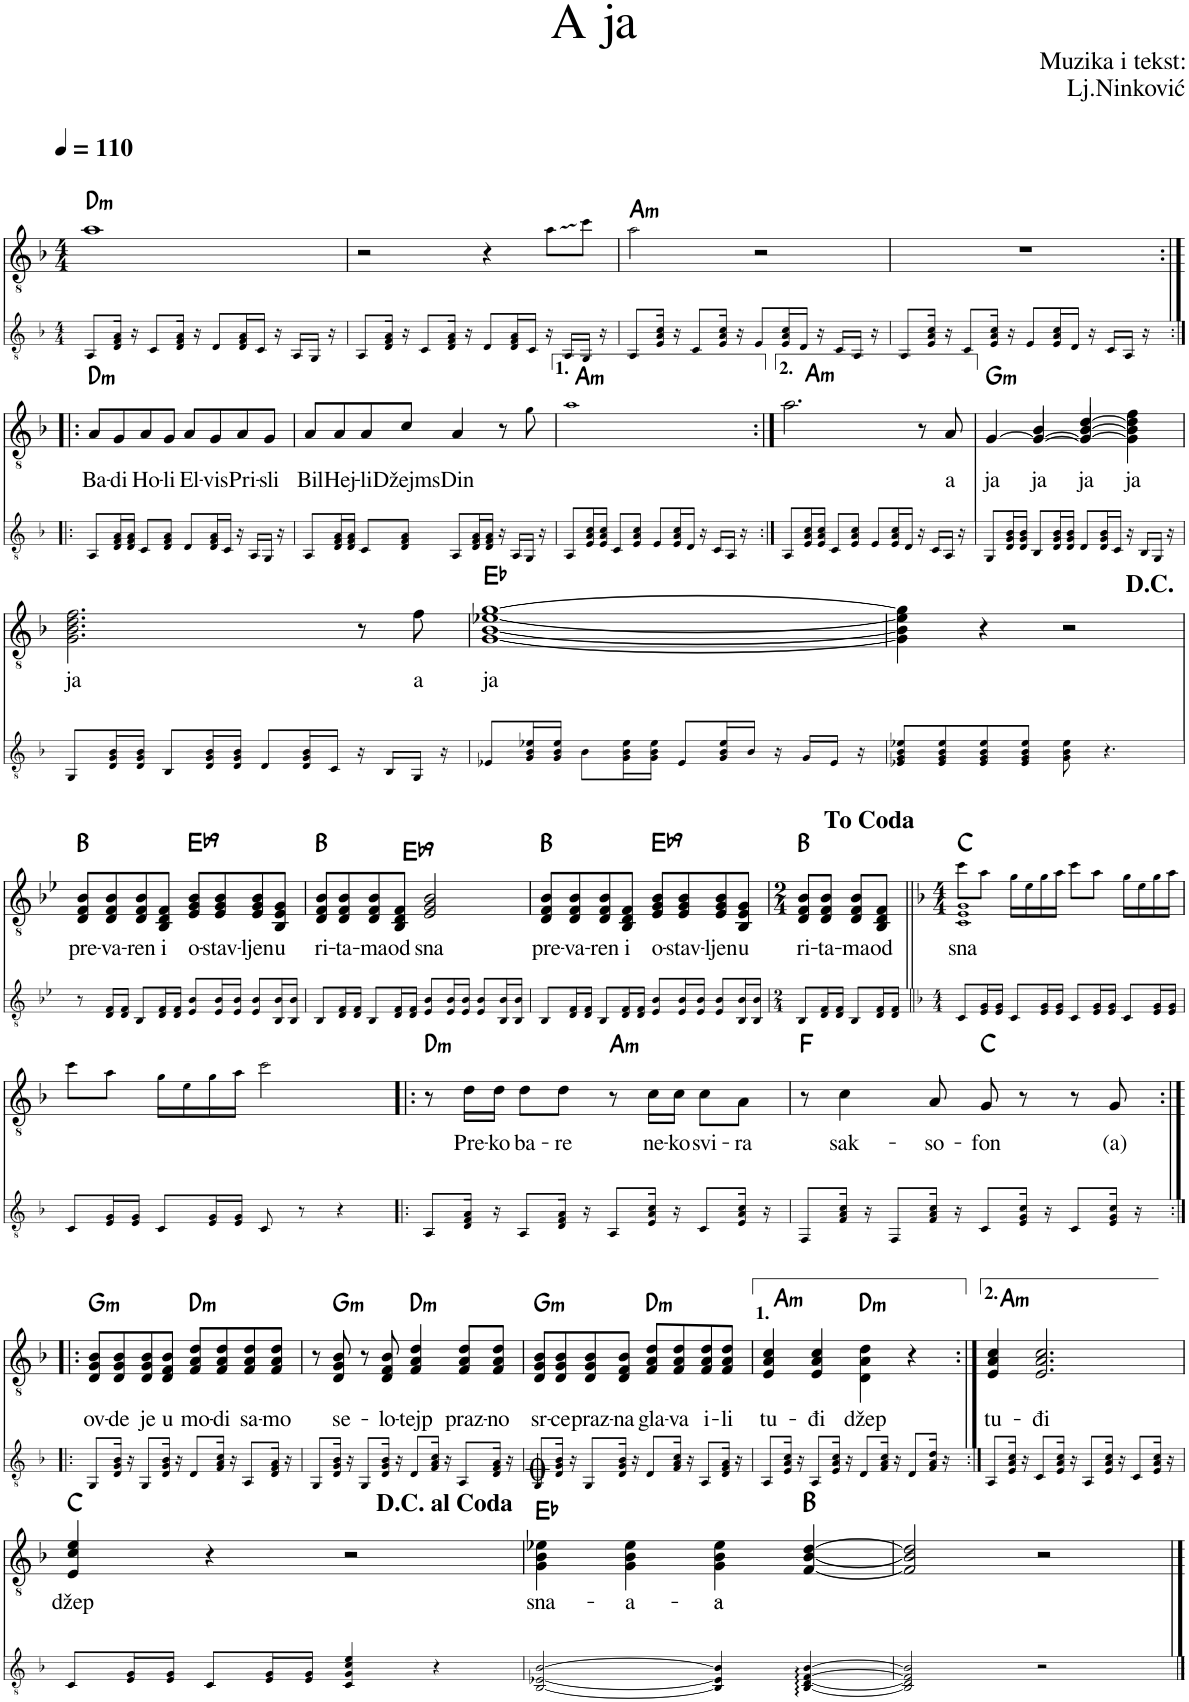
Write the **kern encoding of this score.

**kern	**kern	**text	**harte
*part2	*part1	*part1	*part1
*staff2	*staff1	*staff1	*
*I"Classical Guitar	*I"Electric Guitar	*	*
*	*I'Elec Gtr	*	*
*stria5	*	*	*
*clefGv2	*clefGv2	*	*
*k[b-]	*k[b-]	*	*
*M4/4	*M4/4	*	*
*MM110	*MM110	*	*
=1	=1	=1	=1
!	!	!	!LO:H:kt=m
8AA/L	1a	.	D:min
16D/ 16F/ 16A/Jk	.	.	.
16r	.	.	.
8C/L	.	.	.
16D/ 16F/ 16A/Jk	.	.	.
16r	.	.	.
8D/L	.	.	.
16D/ 16F/ 16A/L	.	.	.
16C/JJ	.	.	.
16r	.	.	.
16AA/LL	.	.	.
16GG/JJ	.	.	.
16r	.	.	.
=2	=2	=2	=2
8AA/L	2r	.	.
16D/ 16F/ 16A/Jk	.	.	.
16r	.	.	.
8C/L	.	.	.
16D/ 16F/ 16A/Jk	.	.	.
16r	.	.	.
8D/L	4r	.	.
16D/ 16F/ 16A/L	.	.	.
16C/JJ	.	.	.
16r	8a!\L	.	.
16AA/LL	.	.	.
16GG/JJ	8cc!\J	.	.
16r	.	.	.
=3	=3	=3	=3
!	!	!	!LO:H:kt=m
8AA/L	2a!\	.	A:min
16E/ 16A/ 16c/Jk	.	.	.
16r	.	.	.
8C/L	.	.	.
16E/ 16A/ 16c/Jk	.	.	.
16r	.	.	.
8E/L	2r	.	.
16E/ 16A/ 16c/L	.	.	.
16D/JJ	.	.	.
16r	.	.	.
16C/LL	.	.	.
16AA/JJ	.	.	.
16r	.	.	.
=4	=4	=4	=4
8AA/L	1r	.	.
16E/ 16A/ 16c/Jk	.	.	.
16r	.	.	.
8C/L	.	.	.
16E/ 16A/ 16c/Jk	.	.	.
16r	.	.	.
8E/L	.	.	.
16E/ 16A/ 16c/L	.	.	.
16D/JJ	.	.	.
16r	.	.	.
16C/LL	.	.	.
16AA/JJ	.	.	.
16r	.	.	.
!!LO:LB:g=z
=5:|!|:	=5:|!|:	=5:|!|:	=5:|!|:
!	!	!LO:LY:b	!LO:H:kt=m
8AA/L	8A/L	Ba-	D:min
!	!	!LO:LY:b	!
16D/ 16F/ 16A/L	8G/	-di	.
16D/ 16F/ 16A/JJ	.	.	.
!	!	!LO:LY:b	!
8C/L	8A/	Ho-	.
!	!	!LO:LY:b	!
8D/ 8F/ 8A/J	8G/J	-li	.
!	!	!LO:LY:b	!
8D/L	8A/L	El-	.
!	!	!LO:LY:b	!
16D/ 16F/ 16A/L	8G/	-vis	.
16C/JJ	.	.	.
!	!	!LO:LY:b	!
16r	8A/	Pri-	.
16AA/LL	.	.	.
!	!	!LO:LY:b	!
16GG/JJ	8G/J	-sli	.
16r	.	.	.
=6	=6	=6	=6
!	!	!LO:LY:b	!
8AA/L	8A/L	Bil	.
!	!	!LO:LY:b	!
16D/ 16F/ 16A/L	8A/	Hej-	.
16D/ 16F/ 16A/JJ	.	.	.
!	!	!LO:LY:b	!
8C/L	8A/	-li	.
!	!	!LO:LY:b	!
8D/ 8F/ 8A/J	8c/J	Džejms	.
!	!	!LO:LY:b	!
8AA/L	4A/	Din	.
16D/ 16F/ 16A/L	.	.	.
16D/ 16F/ 16A/JJ	.	.	.
16r	8r	.	.
16AA/LL	.	.	.
16GG/JJ	8g!\	.	.
16r	.	.	.
=7	=7	=7	=7
!	!	!	!LO:H:kt=m
8AA/L	1a!	.	A:min
16E/ 16A/ 16c/L	.	.	.
16E/ 16A/ 16c/JJ	.	.	.
8C/L	.	.	.
8E/ 8A/ 8c/J	.	.	.
8E/L	.	.	.
16E/ 16A/ 16c/L	.	.	.
16D/JJ	.	.	.
16r	.	.	.
16C/LL	.	.	.
16AA/JJ	.	.	.
16r	.	.	.
=8:|!	=8:|!	=8:|!	=8:|!
!	!	!	!LO:H:kt=m
8AA/L	2.a\	.	A:min
16E/ 16A/ 16c/L	.	.	.
16E/ 16A/ 16c/JJ	.	.	.
8C/L	.	.	.
8E/ 8A/ 8c/J	.	.	.
8E/L	.	.	.
16E/ 16A/ 16c/L	.	.	.
16D/JJ	.	.	.
16r	8r	.	.
16C/LL	.	.	.
!	!	!LO:LY:b	!
16AA/JJ	8A/	a	.
16r	.	.	.
=9	=9	=9	=9
*	*^	*	*
!	!	!	!LO:LY:b	!LO:H:kt=m
*	*^	*^	*	*
8GG/L	4ryy	[>4G/	4ryy	2ryy	ja	G:min
16D/ 16G/ 16B-/L	.	.	.	.	.	.
16D/ 16G/ 16B-/JJ	.	.	.	.	.	.
!	!	!	!	!	!LO:LY:b	!
8BB-/L	4ryy	4G/_	[>4B-/	.	ja	.
16D/ 16G/ 16B-/L	.	.	.	.	.	.
16D/ 16G/ 16B-/JJ	.	.	.	.	.	.
!	!	!	!	!	!LO:LY:b	!
8D/L	4ryy	4G/_ 4B-/_	2ryy	[>4d/	ja	.
16D/ 16G/ 16B-/L	.	.	.	.	.	.
16C/JJ	.	.	.	.	.	.
!	!	!	!	!	!LO:LY:b	!
16r	4f\	4G\] 4B-\] 4d\]	.	4ryy	ja	.
16BB-/LL	.	.	.	.	.	.
16GG/JJ	.	.	.	.	.	.
16r	.	.	.	.	.	.
*	*v	*v	*v	*v	*	*
!!LO:LB:g=z
=10	=10	=10	=10
!	!	!LO:LY:b	!
8GG/L	2.G\ 2.B-\ 2.d\ 2.f\	ja	.
16D/ 16G/ 16B-/L	.	.	.
16D/ 16G/ 16B-/JJ	.	.	.
8BB-/L	.	.	.
16D/ 16G/ 16B-/L	.	.	.
16D/ 16G/ 16B-/JJ	.	.	.
8D/L	.	.	.
16D/ 16G/ 16B-/L	.	.	.
16C/JJ	.	.	.
16r	8r	.	.
16BB-/LL	.	.	.
!	!	!LO:LY:b	!
16GG/JJ	8f\	a	.
16r	.	.	.
=11	=11	=11	=11
!	!	!LO:LY:b	!
8E-X/L	[<1G [<1B- [<1e-X [1g	ja	Eb:maj
16G/ 16B-/ 16e-X/L	.	.	.
16G/ 16B-/ 16e-/JJ	.	.	.
8B-\L	.	.	.
16G\ 16B-\ 16e-\L	.	.	.
16G\ 16B-\ 16e-\JJ	.	.	.
8E-/L	.	.	.
16G/ 16B-/ 16e-/L	.	.	.
16B-/JJ	.	.	.
16r	.	.	.
16G/LL	.	.	.
16E-/JJ	.	.	.
16r	.	.	.
=12	=12	=12	=12
8E-X/ 8G/ 8B-/ 8e-X/L	4G\] 4B-\] 4e-\] 4g\]	.	.
8E-/ 8G/ 8B-/ 8e-/	.	.	.
8E-/ 8G/ 8B-/ 8e-/	4r	.	.
8E-/ 8G/ 8B-/ 8e-/J	.	.	.
8G\ 8B-\ 8e-\	2r	.	.
4.r	.	.	.
!!LO:LB:g=z
=13	=13	=13	=13
*k[b-e-]	*k[b-e-]	*	*
!	!	!LO:LY:b	!
8r	8D/ 8F/ 8B-/L	pre-	B:maj
!	!	!LO:LY:b	!
16D/ 16F/LL	8D/ 8F/ 8B-/	-va-	.
16D/ 16F/JJ	.	.	.
!	!	!LO:LY:b	!
8BB-/L	8D/ 8F/ 8B-/	-ren	.
!	!	!LO:LY:b	!
16D/ 16F/L	8BB-/ 8D/ 8F/J	i	.
16D/ 16F/JJ	.	.	.
!	!	!LO:LY:b	!LO:H:kt=9
8E-/ 8B-/L	8E-/ 8G/ 8B-/L	o-	Eb:9
!	!	!LO:LY:b	!
16E-/ 16B-/L	8E-/ 8G/ 8B-/	-stav-	.
16E-/ 16B-/JJ	.	.	.
!	!	!LO:LY:b	!
8E-/ 8B-/L	8E-/ 8G/ 8B-/	-ljen	.
!	!	!LO:LY:b	!
16BB-/ 16B-/L	8BB-/ 8E-/ 8G/J	u	.
16BB-/ 16B-/JJ	.	.	.
=14	=14	=14	=14
!	!	!LO:LY:b	!
8BB-/L	8D/ 8F/ 8B-/L	ri-	B:maj
!	!	!LO:LY:b	!
16D/ 16F/L	8D/ 8F/ 8B-/	-ta-	.
16D/ 16F/JJ	.	.	.
!	!	!LO:LY:b	!
8BB-/L	8D/ 8F/ 8B-/	-ma	.
!	!	!LO:LY:b	!
16D/ 16F/L	8BB-/ 8D/ 8F/J	od	.
16D/ 16F/JJ	.	.	.
!	!	!LO:LY:b	!LO:H:kt=9
8E-/ 8B-/L	2E-/ 2G/ 2B-/	sna	Eb:9
16E-/ 16B-/L	.	.	.
16E-/ 16B-/JJ	.	.	.
8E-/ 8B-/L	.	.	.
16BB-/ 16B-/L	.	.	.
16BB-/ 16B-/JJ	.	.	.
=15	=15	=15	=15
!	!	!LO:LY:b	!
8BB-/L	8D/ 8F/ 8B-/L	pre-	B:maj
!	!	!LO:LY:b	!
16D/ 16F/L	8D/ 8F/ 8B-/	-va-	.
16D/ 16F/JJ	.	.	.
!	!	!LO:LY:b	!
8BB-/L	8D/ 8F/ 8B-/	-ren	.
!	!	!LO:LY:b	!
16D/ 16F/L	8BB-/ 8D/ 8F/J	i	.
16D/ 16F/JJ	.	.	.
!	!	!LO:LY:b	!LO:H:kt=9
8E-/ 8B-/L	8E-/ 8G/ 8B-/L	o-	Eb:9
!	!	!LO:LY:b	!
16E-/ 16B-/L	8E-/ 8G/ 8B-/	-stav-	.
16E-/ 16B-/JJ	.	.	.
!	!	!LO:LY:b	!
8E-/ 8B-/L	8E-/ 8G/ 8B-/	-ljen	.
!	!	!LO:LY:b	!
16BB-/ 16B-/L	8BB-/ 8E-/ 8G/J	u	.
16BB-/ 16B-/JJ	.	.	.
=16	=16	=16	=16
*M2/4	*M2/4	*	*
!	!	!LO:LY:b	!
8BB-/L	8D/ 8F/ 8B-/L	ri-	B:maj
!	!	!LO:LY:b	!
16D/ 16F/L	8D/ 8F/ 8B-/J	-ta-	.
16D/ 16F/JJ	.	.	.
!	!	!LO:LY:b	!
8BB-/L	8D/ 8F/ 8B-/L	-ma	.
!	!	!LO:LY:b	!
16D/ 16F/L	8BB-/ 8D/ 8F/J	od	.
16D/ 16F/JJ	.	.	.
=17||	=17||	=17||	=17||
*k[b-]	*k[b-]	*	*
*M4/4	*M4/4	*	*
!	!	!LO:LY:b	!
*	*^	*	*
8C/L	8cc!\L	1C! 1E! 1G!	sna	C:maj
16E/ 16G/L	8a!\J	.	.	.
16E/ 16G/JJ	.	.	.	.
8C/L	16g!\LL	.	.	.
.	16e!\	.	.	.
16E/ 16G/L	16g!\	.	.	.
16E/ 16G/JJ	16a!\JJ	.	.	.
8C/L	8cc!\L	.	.	.
16E/ 16G/L	8a!\J	.	.	.
16E/ 16G/JJ	.	.	.	.
8C/L	16g!\LL	.	.	.
.	16e!\	.	.	.
16E/ 16G/L	16g!\	.	.	.
16E/ 16G/JJ	16a!\JJ	.	.	.
*	*v	*v	*	*
!!LO:LB:g=z
=18	=18	=18	=18
8C/L	8cc!\L	.	.
16E/ 16G/L	8a!\J	.	.
16E/ 16G/JJ	.	.	.
8C/L	16g!\LL	.	.
.	16e!\	.	.
16E/ 16G/L	16g!\	.	.
16E/ 16G/JJ	16a!\JJ	.	.
8C/	2cc!\	.	.
8r	.	.	.
4r	.	.	.
=19!|:	=19!|:	=19!|:	=19!|:
!	!	!	!LO:H:kt=m
8AA/L	8r	.	D:min
!	!	!LO:LY:b	!
16D/ 16F/ 16A/Jk	16d\LL	Pre-	.
!	!	!LO:LY:b	!
16r	16d\JJ	-ko	.
!	!	!LO:LY:b	!
8AA/L	8d\L	ba-	.
!	!	!LO:LY:b	!
16D/ 16F/ 16A/Jk	8d\J	-re	.
16r	.	.	.
!	!	!	!LO:H:kt=m
8AA/L	8r	.	A:min
!	!	!LO:LY:b	!
16E/ 16A/ 16c/Jk	16c\LL	ne-	.
!	!	!LO:LY:b	!
16r	16c\JJ	-ko	.
!	!	!LO:LY:b	!
8C/L	8c\L	svi-	.
!	!	!LO:LY:b	!
16E/ 16A/ 16c/Jk	8A\J	-ra	.
16r	.	.	.
=20	=20	=20	=20
8FF/L	8r	.	F:maj
!	!	!LO:LY:b	!
16F/ 16A/ 16c/Jk	4c\	sak-	.
16r	.	.	.
8FF/L	.	.	.
!	!	!LO:LY:b	!
16F/ 16A/ 16c/Jk	8A/	-so-	.
16r	.	.	.
!	!	!LO:LY:b	!
8C/L	8G/	-fon	C:maj
16E/ 16G/ 16c/Jk	8r	.	.
16r	.	.	.
8C/L	8r	.	.
!	!	!LO:LY:b	!
16E/ 16G/ 16c/Jk	8G/	(a)	.
16r	.	.	.
!!LO:LB:g=z
=21:|!|:	=21:|!|:	=21:|!|:	=21:|!|:
!	!	!LO:LY:b	!LO:H:kt=m
8GG/L	8D/ 8G/ 8B-/L	ov-	G:min
!	!	!LO:LY:b	!
16D/ 16G/ 16B-/Jk	8D/ 8G/ 8B-/	-de	.
16r	.	.	.
!	!	!LO:LY:b	!
8GG/L	8D/ 8G/ 8B-/	je	.
!	!	!LO:LY:b	!
16D/ 16G/ 16B-/Jk	8D/ 8F/ 8B-/J	u	.
16r	.	.	.
!	!	!LO:LY:b	!LO:H:kt=m
8D/L	8F/ 8A/ 8d/L	mo-	D:min
!	!	!LO:LY:b	!
16F/ 16A/ 16c/Jk	8F/ 8A/ 8d/	-di	.
16r	.	.	.
!	!	!LO:LY:b	!
8AA/L	8F/ 8A/ 8d/	sa-	.
!	!	!LO:LY:b	!
16D/ 16F/ 16A/Jk	8F/ 8A/ 8d/J	-mo	.
16r	.	.	.
=22	=22	=22	=22
8GG/L	8r	.	.
!	!	!LO:LY:b	!LO:H:kt=m
16D/ 16G/ 16B-/Jk	8D/ 8G/ 8B-/	se-	G:min
16r	.	.	.
8GG/L	8r	.	.
!	!	!LO:LY:b	!
16D/ 16G/ 16B-/Jk	8D/ 8F/ 8B-/	-lo-	.
16r	.	.	.
!	!	!LO:LY:b	!LO:H:kt=m
8D/L	4F/ 4A/ 4d/	-tejp	D:min
16F/ 16A/ 16c/Jk	.	.	.
16r	.	.	.
!	!	!LO:LY:b	!
8AA/L	8F/ 8A/ 8d/L	praz-	.
!	!	!LO:LY:b	!
16D/ 16F/ 16A/Jk	8F/ 8A/ 8d/J	-no	.
16r	.	.	.
=23	=23	=23	=23
!	!	!LO:LY:b	!LO:H:kt=m
8GG/L	8D/ 8G/ 8B-/L	sr-	G:min
!	!	!LO:LY:b	!
16D/ 16G/ 16B-/Jk	8D/ 8G/ 8B-/	-ce	.
16r	.	.	.
!	!	!LO:LY:b	!
8GG/L	8D/ 8G/ 8B-/	praz-	.
!	!	!LO:LY:b	!
16D/ 16G/ 16B-/Jk	8D/ 8F/ 8B-/J	-na	.
16r	.	.	.
!	!	!LO:LY:b	!LO:H:kt=m
8D/L	8F/ 8A/ 8d/L	gla-	D:min
!	!	!LO:LY:b	!
16F/ 16A/ 16c/Jk	8F/ 8A/ 8d/	-va	.
16r	.	.	.
!	!	!LO:LY:b	!
8AA/L	8F/ 8A/ 8d/	i-	.
!	!	!LO:LY:b	!
16D/ 16F/ 16A/Jk	8F/ 8A/ 8d/J	-li	.
16r	.	.	.
=24	=24	=24	=24
!	!	!LO:LY:b	!LO:H:kt=m
8AA/L	4E/ 4A/ 4c/	tu-	A:min
16E/ 16A/ 16c/Jk	.	.	.
16r	.	.	.
!	!	!LO:LY:b	!
8AA/L	4E/ 4A/ 4c/	-đi	.
16E/ 16A/ 16c/Jk	.	.	.
16r	.	.	.
!	!	!LO:LY:b	!LO:H:kt=m
8D/L	4D\ 4A\ 4d\	džep	D:min
16F/ 16A/ 16c/Jk	.	.	.
16r	.	.	.
8D/L	4r	.	.
16F/ 16A/ 16d/Jk	.	.	.
16r	.	.	.
=25:|!	=25:|!	=25:|!	=25:|!
!	!	!LO:LY:b	!LO:H:kt=m
8AA/L	4E/ 4A/ 4c/	tu-	A:min
16E/ 16A/ 16c/Jk	.	.	.
16r	.	.	.
!	!	!LO:LY:b	!
8C/L	2.E/ 2.A/ 2.c/	-đi	.
16E/ 16A/ 16c/Jk	.	.	.
16r	.	.	.
8AA/L	.	.	.
16E/ 16A/ 16c/Jk	.	.	.
16r	.	.	.
8C/L	.	.	.
16E/ 16A/ 16c/Jk	.	.	.
16r	.	.	.
!!LO:LB:g=z
=26	=26	=26	=26
!	!	!LO:LY:b	!
8C/L	4E/ 4c/ 4e/	džep	C:maj
16E/ 16G/L	.	.	.
16E/ 16G/JJ	.	.	.
8C/L	4r	.	.
16E/ 16G/L	.	.	.
16E/ 16G/JJ	.	.	.
4C/ 4G/ 4c/ 4e/	2r	.	.
4r	.	.	.
=27	=27	=27	=27
!	!	!LO:LY:b	!
[2BB-/ [2E-X/ [2B-/	4G\ 4B-\ 4e-X\	sna-	Eb:maj
!	!	!LO:LY:b	!
.	4G\ 4B-\ 4e-\	-a-	.
!	!	!LO:LY:b	!
4BB-/] 4E-/] 4B-/]	4G\ 4B-\ 4e-\	-a-	.
[4BB-/: [4D/: [4F/: [4B-/:	[4F/ [4B-/ [4d/	.	B:maj
=28	=28	=28	=28
2BB-/] 2D/] 2F/] 2B-/]	2F/] 2B-/] 2d/]	.	.
2r	2r	.	.
==	==	==	==
*-	*-	*-	*-
